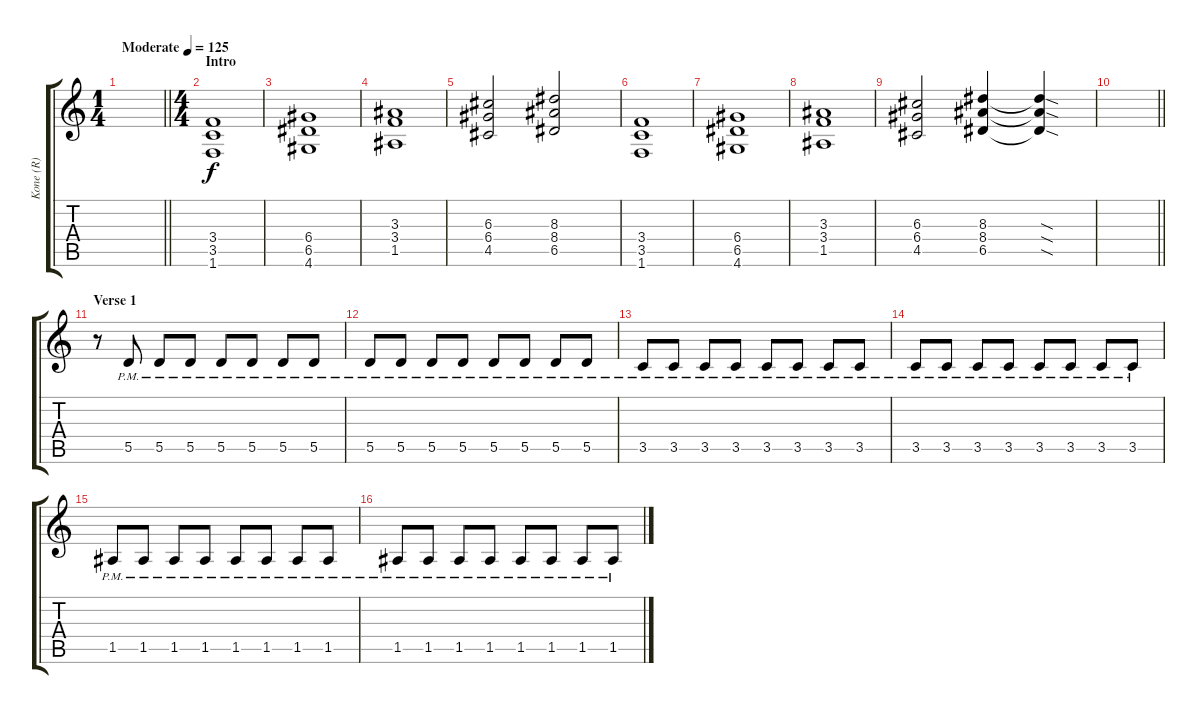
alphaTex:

\track ("Kone (R)" "Kone (R)") {instrument distortionguitar}
\staff {score tabs}
\tuning (E4 B3 G3 D3 A2 E2) {hide}
\ts (1 4)
\tempo (125 "Moderate")
\clef g2
\barLineRight lightlight
\ks c
|
\ts (4 4)
\section ("" "Intro")
(3.4 3.5 1.6).1 |
(6.4 6.5 4.6).1 |
(3.3 3.4 1.5).1 |
(6.3 6.4 4.5).2 (8.3 8.4 6.5).2 |
(3.4 3.5 1.6).1 |
(6.4 6.5 4.6).1 |
(3.3 3.4 1.5).1 |
(6.3 6.4 4.5).2 (8.3 8.4 6.5).4{dy f} (8.3{sod t} 8.4{sod t} 6.5{sod t}).4 |
\barLineRight lightlight
|
\section ("" "Verse 1")
r.8 5.5{pm}.8 5.5{pm}.8 5.5{pm}.8 5.5{pm}.8 5.5{pm}.8 5.5{pm}.8 5.5{pm}.8 |
5.5{pm}.8 5.5{pm}.8 5.5{pm}.8 5.5{pm}.8 5.5{pm}.8 5.5{pm}.8 5.5{pm}.8 5.5{pm}.8 |
3.5{pm}.8 3.5{pm}.8 3.5{pm}.8 3.5{pm}.8 3.5{pm}.8 3.5{pm}.8 3.5{pm}.8 3.5{pm}.8 |
3.5{pm}.8 3.5{pm}.8 3.5{pm}.8 3.5{pm}.8 3.5{pm}.8 3.5{pm}.8 3.5{pm}.8 3.5{pm}.8 |
1.5{pm}.8 1.5{pm}.8 1.5{pm}.8 1.5{pm}.8 1.5{pm}.8 1.5{pm}.8 1.5{pm}.8 1.5{pm}.8 |
1.5{pm}.8 1.5{pm}.8 1.5{pm}.8 1.5{pm}.8 1.5{pm}.8 1.5{pm}.8 1.5{pm}.8 1.5{pm}.8
